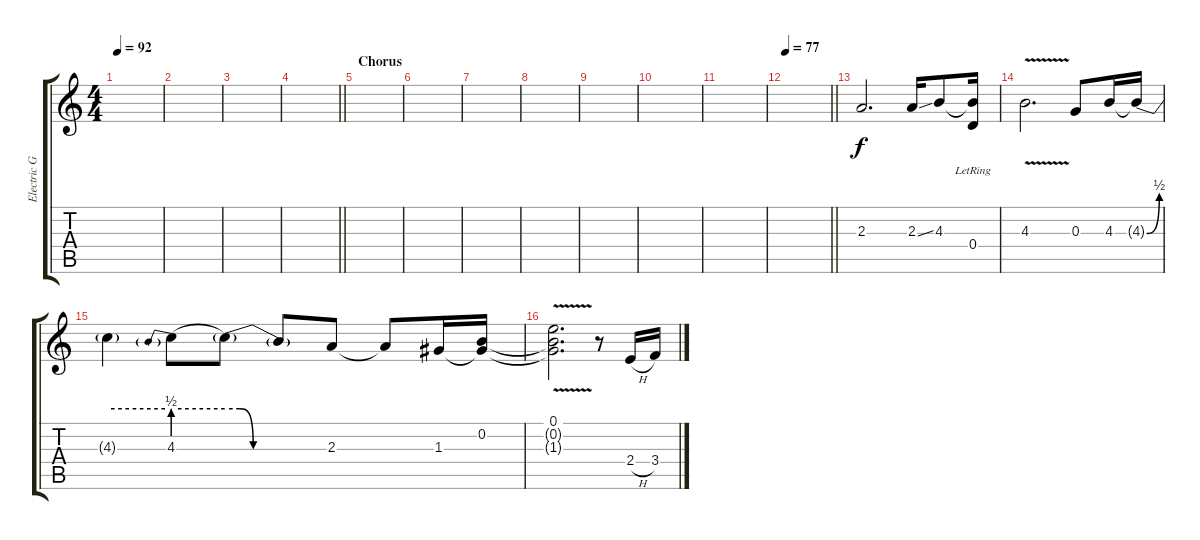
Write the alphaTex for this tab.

\track ("Electric Guitar" "Electric G") {instrument electricguitarclean}
\staff {score tabs}
\tuning (E4 B3 G3 D3 A2 E2) {hide}
\ts (4 4)
\tempo 92
\clef g2
\ks c
|
|
|
\barLineRight lightlight
|
\section ("" "Chorus")
|
|
|
|
|
|
|
\tempo 77
\barLineRight lightlight
|
2.3.2{d dy f} 2.3{ss}.16 4.3.8 (4.3{t} 0.4{lr}).16 |
4.3{v}.2{d} 0.3.8 4.3.16 4.3{be (bend 0 0 60 2) t}.16 |
4.3{be (hold 0 2 60 2) t}.4 4.3{be (prebend 0 2 60 2)}.8 4.3{be (custom 0 2 15 2 30 0 60 0) t}.8 4.3{be (hold 0 0 60 0) t}.8 2.3.8 2.3{t}.8 1.3.16 (0.2 1.3{t}).16 |
(0.1{v} 0.2{t} 1.3{t}).2{d} r.8 2.4{h}.16 3.4.16
